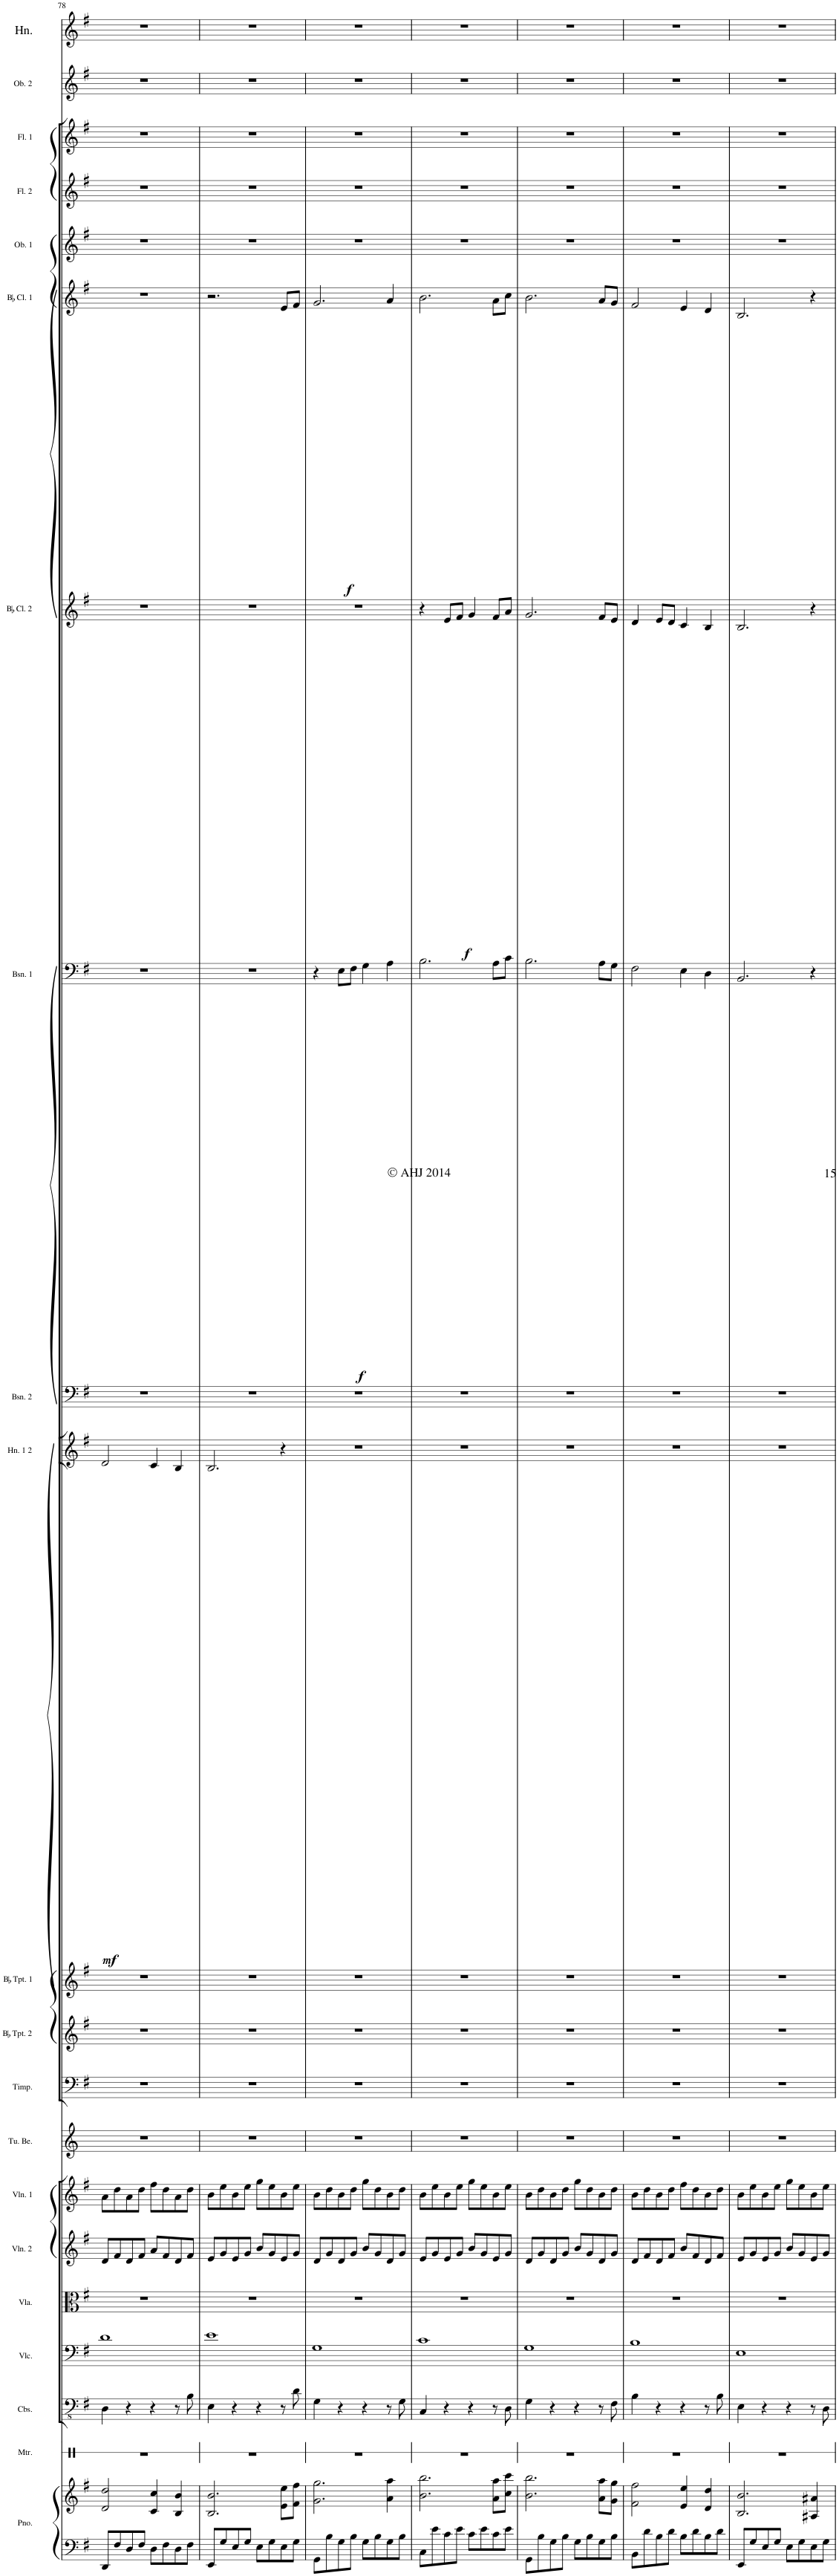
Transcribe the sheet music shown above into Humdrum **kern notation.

**kern	**kern	**kern	**kern	**kern	**kern	**kern	**kern	**kern	**kern	**kern	**kern	**kern	**dynam	**kern	**kern	**dynam	**kern	**dynam	**kern	**dynam	**kern	**kern	**kern	**kern	**kern
*part21	*part21	*part20	*part19	*part18	*part17	*part16	*part15	*part14	*part13	*part12	*part11	*part10	*part10	*part9	*part8	*part8	*part7	*part7	*part6	*part6	*part5	*part4	*part3	*part2	*part1
*staff22	*staff21	*staff20	*staff19	*staff18	*staff17	*staff16	*staff15	*staff14	*staff13	*staff12	*staff11	*staff10	*staff10	*staff9	*staff8	*staff8	*staff7	*staff7	*staff6	*staff6	*staff5	*staff4	*staff3	*staff2	*staff1
*I"Piano	*	*I"Metronome	*I"Contrabass	*I"Violoncello	*I"Viola	*I"Violin 2	*I"Violin 1	*I"Tubular Bells	*I"Timpani	*I"BaccidentalFlat Trumpet 2	*I"BaccidentalFlat Trumpet 1	*I"Horn 1 2	*	*I"Bassoon 2	*I"Bassoon 1	*	*I"BaccidentalFlat Clarinet 2	*	*I"BaccidentalFlat Clarinet 1	*	*I"Oboe 1	*I"Flute 2	*I"Flute 1	*I"Oboe 2	*I"Horn
*I'Pno.	*	*I'Mtr.	*I'Cbs.	*I'Vlc.	*I'Vla.	*I'Vln. 2	*I'Vln. 1	*I'Tu. Be.	*I'Timp.	*I'BaccidentalFlat Tpt. 2	*I'BaccidentalFlat Tpt. 1	*I'Hn. 1 2	*	*I'Bsn. 2	*I'Bsn. 1	*	*I'BaccidentalFlat Cl. 2	*	*I'BaccidentalFlat Cl. 1	*	*I'Ob. 1	*I'Fl. 2	*I'Fl. 1	*I'Ob. 2	*I'Hn.
!!LO:PB:g=z
*clefF4	*clefG2	*clefX	*clefFv4	*clefF4	*clefC3	*clefG2	*clefG2	*clefG2	*clefF4	*clefG2	*clefG2	*clefG2	*	*clefF4	*clefF4	*	*clefG2	*	*clefG2	*	*clefG2	*clefG2	*clefG2	*clefG2	*clefG2
*	*	*	*	*	*	*	*	*	*	*ITrd1c2	*ITrd1c2	*ITrd4c7	*	*	*	*	*ITrd1c2	*	*ITrd1c2	*	*	*	*	*	*ITrd4c7
*k[f#]	*k[f#]	*k[]	*k[f#]	*k[f#]	*k[f#]	*k[f#]	*k[f#]	*k[]	*k[f#]	*k[f#]	*k[f#]	*k[f#]	*	*k[f#]	*k[f#]	*	*k[f#]	*	*k[f#]	*	*k[f#]	*k[f#]	*k[f#]	*k[f#]	*k[f#]
*M4/4	*M4/4	*M4/4	*M4/4	*M4/4	*M4/4	*M4/4	*M4/4	*M4/4	*M4/4	*M4/4	*M4/4	*M4/4	*	*M4/4	*M4/4	*	*M4/4	*	*M4/4	*	*M4/4	*M4/4	*M4/4	*M4/4	*M4/4
=78	=78	=78	=78	=78	=78	=78	=78	=78	=78	=78	=78	=78	=78	=78	=78	=78	=78	=78	=78	=78	=78	=78	=78	=78	=78
!	!	!	!	!	!	!	!	!	!	!	!	!	!LO:DY:b	!	!	!	!	!	!	!	!	!	!	!	!
8DD/L	2d/ 2dd/	1r	4DD\	1d	1r	8d/L	8a\L	1r	1r	1r	1r	2d/	mf	1r	1r	.	1r	.	1r	.	1r	1r	1r	1r	1r
8F#/	.	.	.	.	.	8f#/	8dd\	.	.	.	.	.	.	.	.	.	.	.	.	.	.	.	.	.	.
8D/	.	.	4r	.	.	8d/	8a\	.	.	.	.	.	.	.	.	.	.	.	.	.	.	.	.	.	.
8F#/J	.	.	.	.	.	8f#/J	8dd\J	.	.	.	.	.	.	.	.	.	.	.	.	.	.	.	.	.	.
8D\L	4c/ 4cc/	.	4r	.	.	8a/L	8ff#\L	.	.	.	.	4c/	.	.	.	.	.	.	.	.	.	.	.	.	.
8F#\	.	.	.	.	.	8f#/	8dd\	.	.	.	.	.	.	.	.	.	.	.	.	.	.	.	.	.	.
8D\	4B/ 4b/	.	8r	.	.	8d/	8a\	.	.	.	.	4B/	.	.	.	.	.	.	.	.	.	.	.	.	.
8F#\J	.	.	8BB\	.	.	8f#/J	8dd\J	.	.	.	.	.	.	.	.	.	.	.	.	.	.	.	.	.	.
=79	=79	=79	=79	=79	=79	=79	=79	=79	=79	=79	=79	=79	=79	=79	=79	=79	=79	=79	=79	=79	=79	=79	=79	=79	=79
8EE/L	2.B/ 2.b/	1r	4EE\	1e	1r	8e/L	8b\L	1r	1r	1r	1r	2.B/	.	1r	1r	.	1r	.	2.r	.	1r	1r	1r	1r	1r
8G/	.	.	.	.	.	8g/	8ee\	.	.	.	.	.	.	.	.	.	.	.	.	.	.	.	.	.	.
8E/	.	.	4r	.	.	8e/	8b\	.	.	.	.	.	.	.	.	.	.	.	.	.	.	.	.	.	.
8G/J	.	.	.	.	.	8g/J	8ee\J	.	.	.	.	.	.	.	.	.	.	.	.	.	.	.	.	.	.
8E\L	.	.	4r	.	.	8b/L	8gg\L	.	.	.	.	.	.	.	.	.	.	.	.	.	.	.	.	.	.
8G\	.	.	.	.	.	8g/	8ee\	.	.	.	.	.	.	.	.	.	.	.	.	.	.	.	.	.	.
!	!	!	!	!	!	!	!	!	!	!	!	!	!	!	!	!	!	!	!	!LO:DY:b	!	!	!	!	!
8E\	8e\ 8ee\L	.	8r	.	.	8e/	8b\	.	.	.	.	4r	.	.	.	.	.	.	8e/L	f	.	.	.	.	.
8G\J	8f#\ 8ff#\J	.	8D\	.	.	8g/J	8ee\J	.	.	.	.	.	.	.	.	.	.	.	8f#/J	.	.	.	.	.	.
=80	=80	=80	=80	=80	=80	=80	=80	=80	=80	=80	=80	=80	=80	=80	=80	=80	=80	=80	=80	=80	=80	=80	=80	=80	=80
8GG\L	2.g\ 2.gg\	1r	4GG\	1G	1r	8d/L	8b\L	1r	1r	1r	1r	1r	.	1r	4r	.	1r	.	2.g/	.	1r	1r	1r	1r	1r
8B\	.	.	.	.	.	8g/	8dd\	.	.	.	.	.	.	.	.	.	.	.	.	.	.	.	.	.	.
!	!	!	!	!	!	!	!	!	!	!	!	!	!	!	!	!LO:DY:b	!	!	!	!	!	!	!	!	!
8G\	.	.	4r	.	.	8d/	8b\	.	.	.	.	.	.	.	8E\L	f	.	.	.	.	.	.	.	.	.
8B\J	.	.	.	.	.	8g/J	8dd\J	.	.	.	.	.	.	.	8F#\J	.	.	.	.	.	.	.	.	.	.
8G\L	.	.	4r	.	.	8b/L	8gg\L	.	.	.	.	.	.	.	4G\	.	.	.	.	.	.	.	.	.	.
8B\	.	.	.	.	.	8g/	8dd\	.	.	.	.	.	.	.	.	.	.	.	.	.	.	.	.	.	.
8G\	4a\ 4aa\	.	8r	.	.	8d/	8b\	.	.	.	.	.	.	.	4A\	.	.	.	4a/	.	.	.	.	.	.
8B\J	.	.	8GG\	.	.	8g/J	8dd\J	.	.	.	.	.	.	.	.	.	.	.	.	.	.	.	.	.	.
=81	=81	=81	=81	=81	=81	=81	=81	=81	=81	=81	=81	=81	=81	=81	=81	=81	=81	=81	=81	=81	=81	=81	=81	=81	=81
8C\L	2.b\ 2.bb\	1r	4CC/	1c	1r	8e/L	8b\L	1r	1r	1r	1r	1r	.	1r	2.B\	.	4r	.	2.b\	.	1r	1r	1r	1r	1r
8e\	.	.	.	.	.	8g/	8ee\	.	.	.	.	.	.	.	.	.	.	.	.	.	.	.	.	.	.
!	!	!	!	!	!	!	!	!	!	!	!	!	!	!	!	!	!	!LO:DY:b	!	!	!	!	!	!	!
8c\	.	.	4r	.	.	8e/	8b\	.	.	.	.	.	.	.	.	.	8e/L	f	.	.	.	.	.	.	.
8e\J	.	.	.	.	.	8g/J	8ee\J	.	.	.	.	.	.	.	.	.	8f#/J	.	.	.	.	.	.	.	.
8c\L	.	.	4r	.	.	8b/L	8gg\L	.	.	.	.	.	.	.	.	.	4g/	.	.	.	.	.	.	.	.
8e\	.	.	.	.	.	8g/	8ee\	.	.	.	.	.	.	.	.	.	.	.	.	.	.	.	.	.	.
8c\	8a\ 8aa\L	.	8r	.	.	8e/	8b\	.	.	.	.	.	.	.	8A\L	.	8f#/L	.	8a\L	.	.	.	.	.	.
8e\J	8cc\ 8ccc\J	.	8DD\	.	.	8g/J	8ee\J	.	.	.	.	.	.	.	8c\J	.	8a/J	.	8cc\J	.	.	.	.	.	.
=82	=82	=82	=82	=82	=82	=82	=82	=82	=82	=82	=82	=82	=82	=82	=82	=82	=82	=82	=82	=82	=82	=82	=82	=82	=82
8GG\L	2.b\ 2.bb\	1r	4GG\	1G	1r	8d/L	8b\L	1r	1r	1r	1r	1r	.	1r	2.B\	.	2.g/	.	2.b\	.	1r	1r	1r	1r	1r
8B\	.	.	.	.	.	8g/	8dd\	.	.	.	.	.	.	.	.	.	.	.	.	.	.	.	.	.	.
8G\	.	.	4r	.	.	8d/	8b\	.	.	.	.	.	.	.	.	.	.	.	.	.	.	.	.	.	.
8B\J	.	.	.	.	.	8g/J	8dd\J	.	.	.	.	.	.	.	.	.	.	.	.	.	.	.	.	.	.
8G\L	.	.	4r	.	.	8b/L	8gg\L	.	.	.	.	.	.	.	.	.	.	.	.	.	.	.	.	.	.
8B\	.	.	.	.	.	8g/	8dd\	.	.	.	.	.	.	.	.	.	.	.	.	.	.	.	.	.	.
8G\	8a\ 8aa\L	.	8r	.	.	8d/	8b\	.	.	.	.	.	.	.	8A\L	.	8f#/L	.	8a/L	.	.	.	.	.	.
8B\J	8g\ 8gg\J	.	8FF#\	.	.	8g/J	8dd\J	.	.	.	.	.	.	.	8G\J	.	8e/J	.	8g/J	.	.	.	.	.	.
=83	=83	=83	=83	=83	=83	=83	=83	=83	=83	=83	=83	=83	=83	=83	=83	=83	=83	=83	=83	=83	=83	=83	=83	=83	=83
8BB\L	2f#\ 2ff#\	1r	4BB\	1B	1r	8d/L	8b\L	1r	1r	1r	1r	1r	.	1r	2F#\	.	4d/	.	2f#/	.	1r	1r	1r	1r	1r
8d\	.	.	.	.	.	8f#/	8dd\	.	.	.	.	.	.	.	.	.	.	.	.	.	.	.	.	.	.
8B\	.	.	4r	.	.	8d/	8b\	.	.	.	.	.	.	.	.	.	8e/L	.	.	.	.	.	.	.	.
8d\J	.	.	.	.	.	8f#/J	8dd\J	.	.	.	.	.	.	.	.	.	8d/J	.	.	.	.	.	.	.	.
8B\L	4e/ 4ee/	.	4r	.	.	8b/L	8ff#\L	.	.	.	.	.	.	.	4E\	.	4c/	.	4e/	.	.	.	.	.	.
8d\	.	.	.	.	.	8f#/	8dd\	.	.	.	.	.	.	.	.	.	.	.	.	.	.	.	.	.	.
8B\	4d/ 4dd/	.	8r	.	.	8d/	8b\	.	.	.	.	.	.	.	4D\	.	4B/	.	4d/	.	.	.	.	.	.
8d\J	.	.	8BB\	.	.	8f#/J	8dd\J	.	.	.	.	.	.	.	.	.	.	.	.	.	.	.	.	.	.
=84	=84	=84	=84	=84	=84	=84	=84	=84	=84	=84	=84	=84	=84	=84	=84	=84	=84	=84	=84	=84	=84	=84	=84	=84	=84
8EE/L	2.B/ 2.b/	1r	4EE\	1E	1r	8e/L	8b\L	1r	1r	1r	1r	1r	.	1r	2.BB/	.	2.B/	.	2.B/	.	1r	1r	1r	1r	1r
8G/	.	.	.	.	.	8g/	8ee\	.	.	.	.	.	.	.	.	.	.	.	.	.	.	.	.	.	.
8E/	.	.	4r	.	.	8e/	8b\	.	.	.	.	.	.	.	.	.	.	.	.	.	.	.	.	.	.
8G/J	.	.	.	.	.	8g/J	8ee\J	.	.	.	.	.	.	.	.	.	.	.	.	.	.	.	.	.	.
8E\L	.	.	4r	.	.	8b/L	8gg\L	.	.	.	.	.	.	.	.	.	.	.	.	.	.	.	.	.	.
8G\	.	.	.	.	.	8g/	8ee\	.	.	.	.	.	.	.	.	.	.	.	.	.	.	.	.	.	.
8E\	4A#X/ 4a#X/	.	8r	.	.	8e/	8b\	.	.	.	.	.	.	.	4r	.	4r	.	4r	.	.	.	.	.	.
8G\J	.	.	8DD\	.	.	8g/J	8ee\J	.	.	.	.	.	.	.	.	.	.	.	.	.	.	.	.	.	.
=	=	=	=	=	=	=	=	=	=	=	=	=	=	=	=	=	=	=	=	=	=	=	=	=	=
*-	*-	*-	*-	*-	*-	*-	*-	*-	*-	*-	*-	*-	*-	*-	*-	*-	*-	*-	*-	*-	*-	*-	*-	*-	*-
